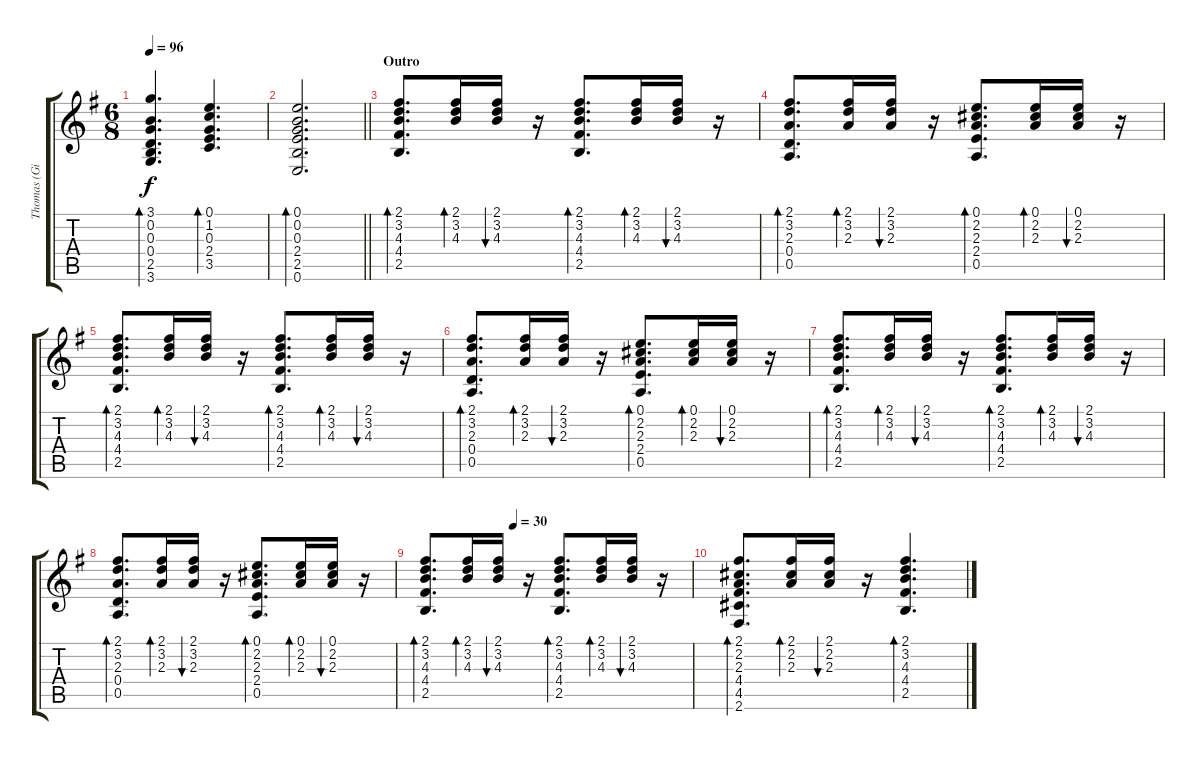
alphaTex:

\track ("Thomas (Gitarre)" "Thomas (Gi") {instrument acousticguitarsteel}
\staff {score tabs}
\tuning (E4 B3 G3 D3 A2 E2) {hide}
\ts (6 8)
\tempo 96
\clef g2
\ks g
(3.1 0.2 0.3 0.4 2.5 3.6).4{d bd 60 dy f} (0.1 1.2 0.3 2.4 3.5).4{d bd 60} |
\barLineRight lightlight
(0.1 0.2 0.3 2.4 2.5 0.6).2{d bd 60} |
\section ("" "Outro")
(2.1 3.2 4.3 4.4 2.5).8{d bd 60} (2.1 3.2 4.3).16{bd 60} (2.1 3.2 4.3).16{bu 60} r.16 (2.1 3.2 4.3 4.4 2.5).8{d bd 60} (2.1 3.2 4.3).16{bd 60} (2.1 3.2 4.3).16{bu 60} r.16 |
(2.1 3.2 2.3 0.4 0.5).8{d bd 60} (2.1 3.2 2.3).16{bd 60} (2.1 3.2 2.3).16{bu 60} r.16 (0.1 2.2 2.3 2.4 0.5).8{d bd 60} (0.1 2.2 2.3).16{bd 60} (0.1 2.2 2.3).16{bu 60} r.16 |
(2.1 3.2 4.3 4.4 2.5).8{d bd 60} (2.1 3.2 4.3).16{bd 60} (2.1 3.2 4.3).16{bu 60} r.16 (2.1 3.2 4.3 4.4 2.5).8{d bd 60} (2.1 3.2 4.3).16{bd 60} (2.1 3.2 4.3).16{bu 60} r.16 |
(2.1 3.2 2.3 0.4 0.5).8{d bd 60} (2.1 3.2 2.3).16{bd 60} (2.1 3.2 2.3).16{bu 60} r.16 (0.1 2.2 2.3 2.4 0.5).8{d bd 60} (0.1 2.2 2.3).16{bd 60} (0.1 2.2 2.3).16{bu 60} r.16 |
(2.1 3.2 4.3 4.4 2.5).8{d bd 60} (2.1 3.2 4.3).16{bd 60} (2.1 3.2 4.3).16{bu 60} r.16 (2.1 3.2 4.3 4.4 2.5).8{d bd 60} (2.1 3.2 4.3).16{bd 60} (2.1 3.2 4.3).16{bu 60} r.16 |
(2.1 3.2 2.3 0.4 0.5).8{d bd 60} (2.1 3.2 2.3).16{bd 60} (2.1 3.2 2.3).16{bu 60} r.16 (0.1 2.2 2.3 2.4 0.5).8{d bd 60} (0.1 2.2 2.3).16{bd 60} (0.1 2.2 2.3).16{bu 60} r.16 |
\tempo (30 0.3333333333333333)
(2.1 3.2 4.3 4.4 2.5).8{d bd 60} (2.1 3.2 4.3).16{bd 60} (2.1 3.2 4.3).16{bu 60} r.16 (2.1 3.2 4.3 4.4 2.5).8{d bd 60} (2.1 3.2 4.3).16{bd 60} (2.1 3.2 4.3).16{bu 60} r.16 |
(2.1 2.2 2.3 4.4 4.5 2.6).8{d bd 60} (2.1 2.2 2.3).16{bd 60} (2.1 2.2 2.3).16{bu 60} r.16 (2.1 3.2 4.3 4.4 2.5).4{d bd 60}
